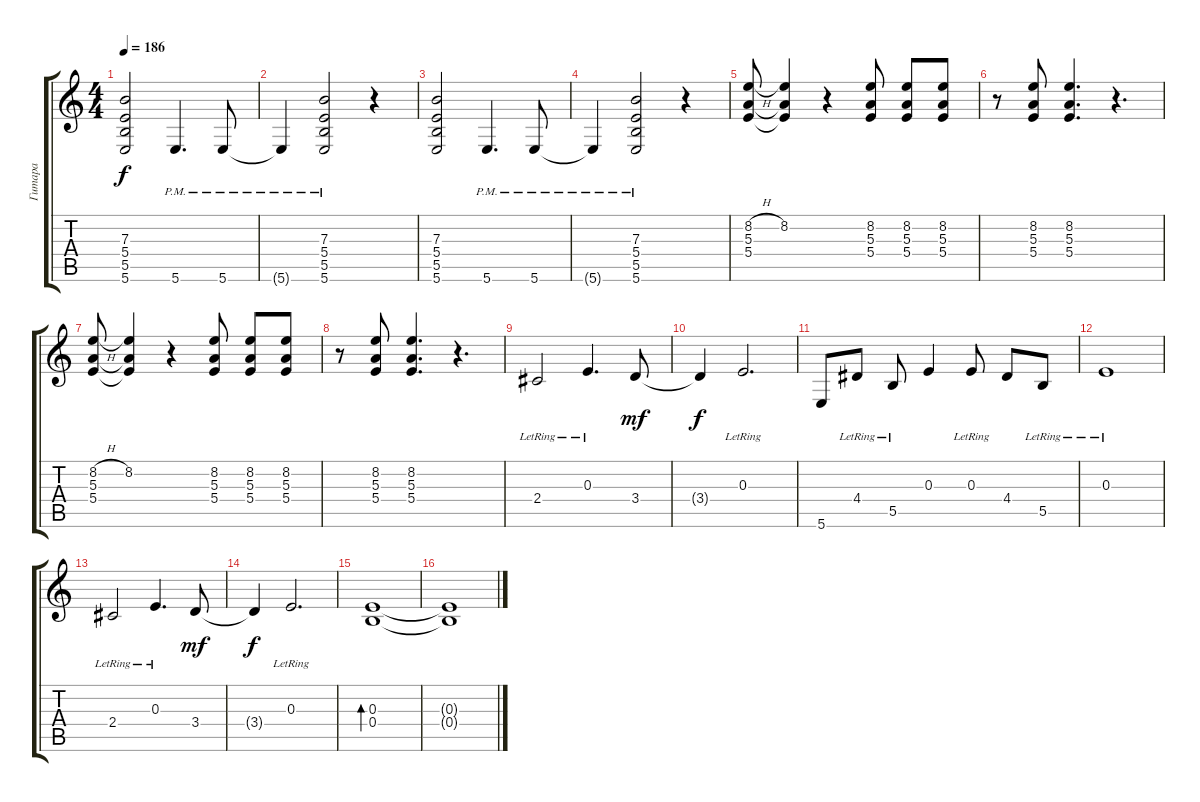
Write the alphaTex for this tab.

\track ("Гитара" "Гитара") {instrument distortionguitar}
\staff {score tabs}
\tuning (Db4 Ab3 E3 B2 Gb2 B1) {hide}
\ts (4 4)
\tempo 186
\clef g2
\ks c
(7.3 5.4 5.5 5.6).2{dy f} 5.6{pm}.4{d} 5.6{pm}.8 |
5.6{pm t}.4 (7.3 5.4 5.5 5.6{pm}).2 r.4 |
(7.3 5.4 5.5 5.6).2 5.6{pm}.4{d} 5.6{pm}.8 |
5.6{pm t}.4 (7.3 5.4 5.5 5.6{pm}).2 r.4 |
(8.2{h} 5.3 5.4).8 (8.2 5.3{t} 5.4{t}).4 r.4 (8.2 5.3 5.4).8 (8.2 5.3 5.4).8 (8.2 5.3 5.4).8 |
r.8 (8.2 5.3 5.4).8 (8.2 5.3 5.4).4{d} r.4{d} |
(8.2{h} 5.3 5.4).8 (8.2 5.3{t} 5.4{t}).4 r.4 (8.2 5.3 5.4).8 (8.2 5.3 5.4).8 (8.2 5.3 5.4).8 |
r.8 (8.2 5.3 5.4).8 (8.2 5.3 5.4).4{d} r.4{d} |
2.4{lr}.2{volume 9 instrument acousticguitarsteel} 0.3{lr}.4{d} 3.4.8{dy mf} |
3.4{t}.4{dy f} 0.3{lr}.2{d} |
5.6.8 4.4{lr}.8 5.5{lr}.8 0.3.4 0.3{lr}.8 4.4.8 5.5{lr}.8 |
0.3{lr}.1 |
2.4{lr}.2 0.3{lr}.4{d} 3.4.8{dy mf} |
3.4{t}.4{dy f} 0.3{lr}.2{d} |
(0.3 0.4).1{bd 480} |
(0.3{t} 0.4{t}).1
